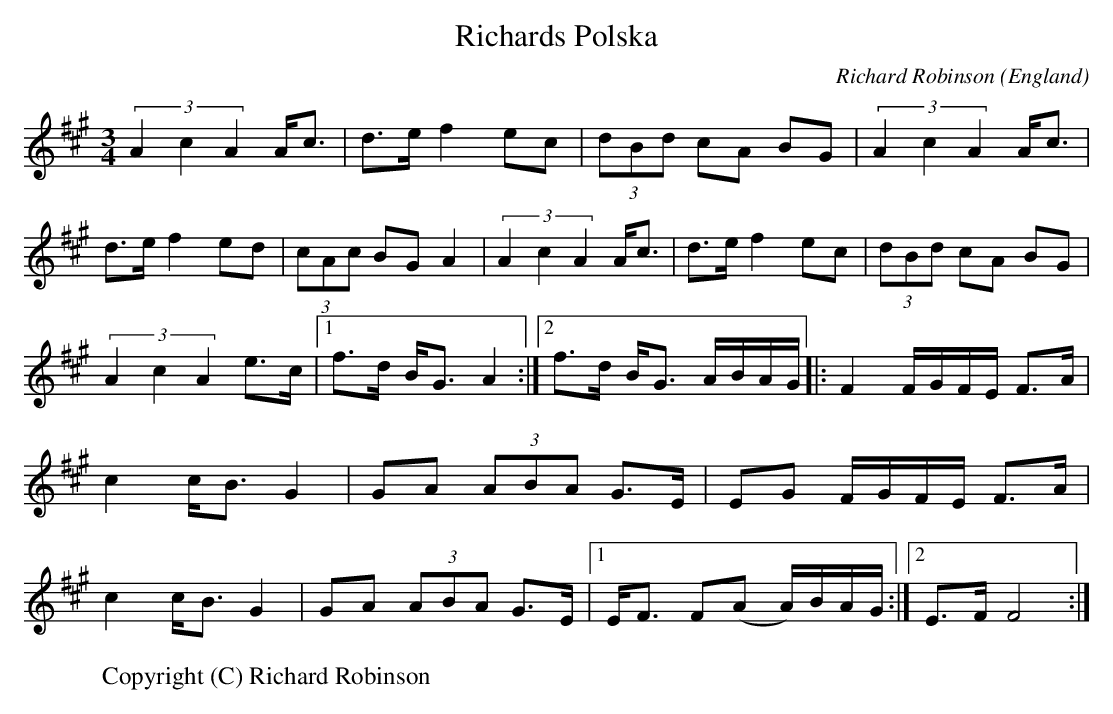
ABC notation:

X:1
T:Richards Polska
O:England
M:3/4
C:Richard Robinson
K:A
(3A2c2A2 A<c | d>e f2 ec | (3dBd cA BG | \
(3A2c2A2 A<c | d>e f2 ed | (3cAc BG A2 | \
(3A2c2A2 A<c | d>e f2 ec | (3dBd cA BG | \
(3A2c2A2 e>c \
|1 f>d B<G A2 :|2f>d B<G A/B/A/G/|:\
F2 F/G/F/E/ F>A | c2 c<B G2 | GA (3ABA G>E | \
EG F/G/F/E/ F>A | c2 c<B G2 | GA (3ABA G>E |1\
E<F F(A  A/)B/A/G/ :|2 E>F F4 :|
W:Copyright (C) Richard Robinson
